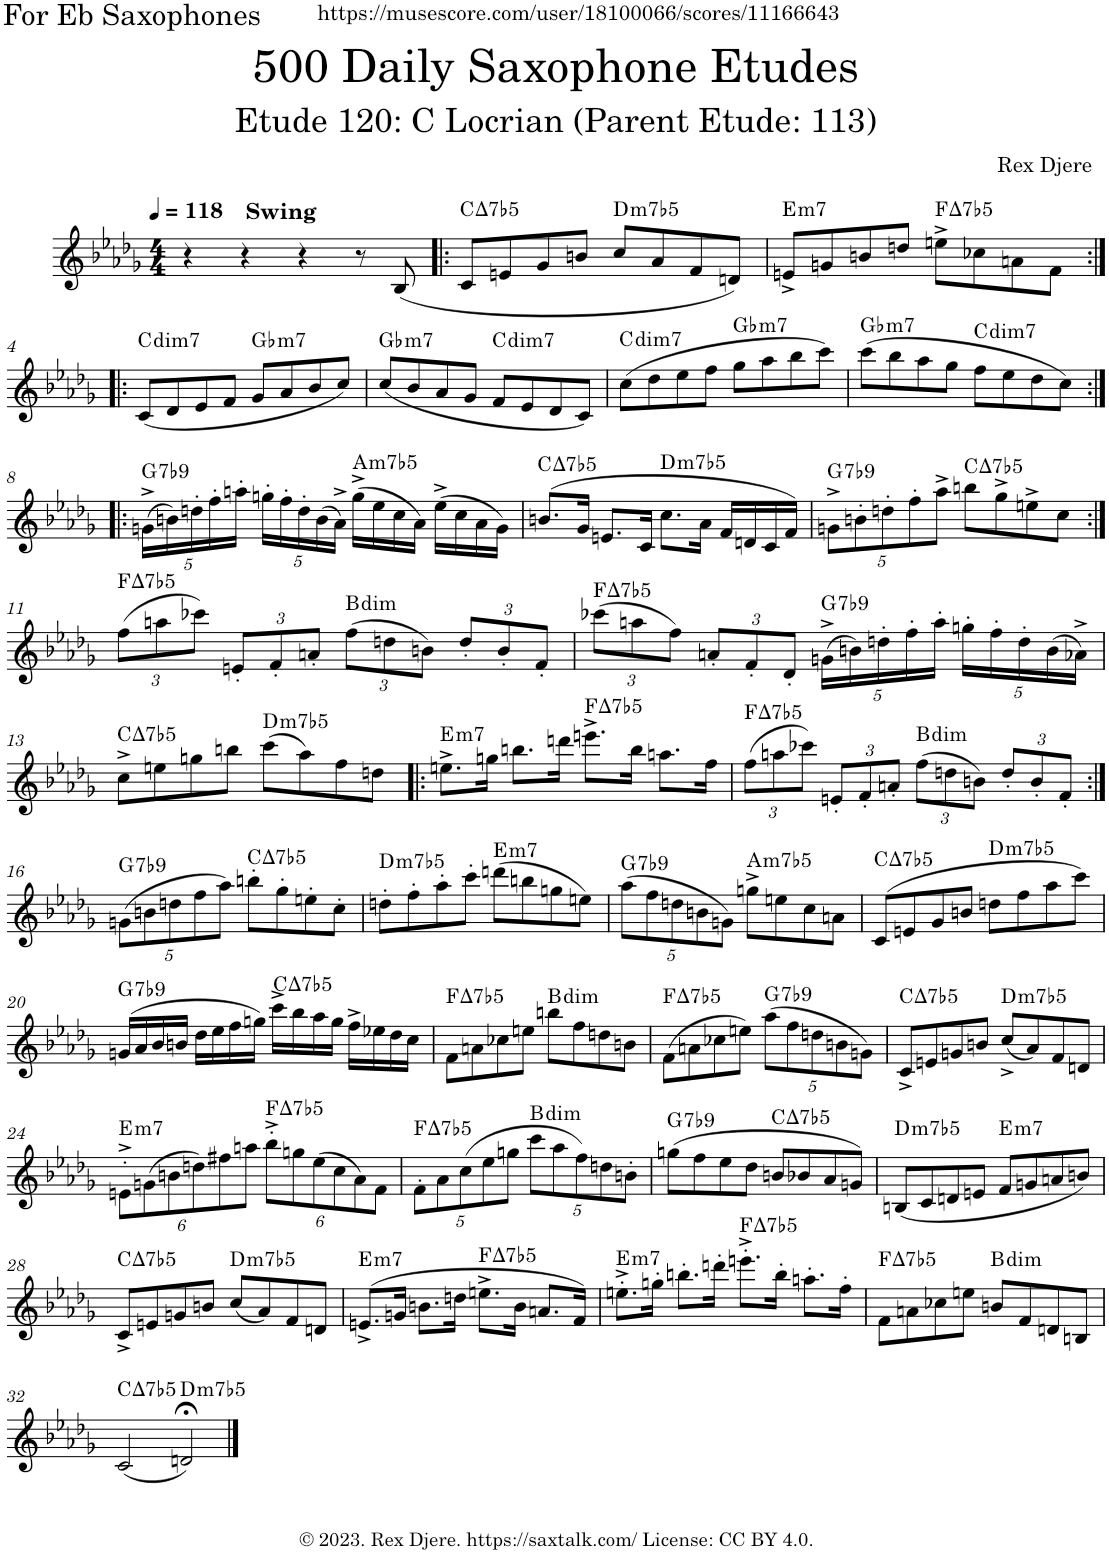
**kern	**harte
*part1	*part1
*staff1	*
*I"Alto Saxophone	*
*I'A. Sax.	*
*clefG2	*
*Trd5c9	*
*k[b-e-a-d-g-]	*
*M4/4	*
*MM118	*
=1	=1
!LO:TX:a:B:t=Swing	!
4r	.
4r	.
4r	.
8r	.
(8B-/	.
=2!|:	=2!|:
!	!LO:H:kt=7
8c/L	C:(3,b5,7)
8en/	.
8g-/	.
8bn/J	.
!	!LO:H:kt=m7b5
8cc/L	D:hdim7
8a-/	.
8f/	.
8dn/J)	.
=3	=3
!	!LO:H:kt=m7
8en^/L	E:min7
8gn/	.
8bn/	.
8ddn/J	.
!	!LO:H:kt=7
8een^\L	F:(3,b5,7)
8cc-X\	.
8an\	.
8f\J	.
!!LO:LB:g=z
=4:|!|:	=4:|!|:
*k[b-e-a-d-g-]	*
!	!LO:H:kt=dim7
(8c/L	C:dim7
8d-/	.
8e-/	.
8f/J	.
!	!LO:H:kt=m7
8g-/L	Gb:min7
8a-/	.
8b-/	.
8cc/J)	.
=5	=5
!	!LO:H:kt=m7
(8cc/L	Gb:min7
8b-/	.
8a-/	.
8g-/J	.
!	!LO:H:kt=dim7
8f/L	C:dim7
8e-/	.
8d-/	.
8c/J)	.
=6	=6
!	!LO:H:kt=dim7
(8cc\L	C:dim7
8dd-\	.
8ee-\	.
8ff\J	.
!	!LO:H:kt=m7
8gg-\L	Gb:min7
8aa-\	.
8bb-\	.
8ccc\J)	.
=7	=7
!	!LO:H:kt=m7
(8ccc\L	Gb:min7
8bb-\	.
8aa-\	.
8gg-\J	.
!	!LO:H:kt=dim7
8ff\L	C:dim7
8ee-\	.
8dd-\	.
8cc\J)	.
!!LO:LB:g=z
=8:|!|:	=8:|!|:
*Xbrackettup	*
!	!LO:H:kt=7
(20gn^\LL	G:7(b9)
20bn\)	.
20ddn'\	.
20ff'\	.
20aan'\JJ	.
20ggn'\LL	.
20ff'\	.
20dd'\	.
(20b\	.
20a-^\JJ)	.
!	!LO:H:kt=m7b5
(16gg^\LL	A:hdim7
16ee-\	.
16cc\	.
16a-\JJ)	.
(16ee-^\LL	.
16cc\	.
16a-\	.
16g\JJ)	.
=9	=9
!	!LO:H:kt=7
(8.bn/L	C:(3,b5,7)
16g-/Jk	.
8.en/L	.
16c/Jk	.
!	!LO:H:kt=m7b5
8.cc\L	D:hdim7
16a-\Jk	.
16f/LL	.
16dn/	.
16c/	.
16f/JJ)	.
=10	=10
!	!LO:H:kt=7
10gn^\L	G:7(b9)
10bn'\	.
10ddn'\	.
10ff'\	.
10aa-^\J	.
!	!LO:H:kt=7
8bbn\L	C:(3,b5,7)
8gg-^\	.
8een^\	.
8cc\J	.
!!LO:LB:g=z
=11:|!	=11:|!
!	!LO:H:kt=7
(12ff\L	F:(3,b5,7)
12aan\	.
12ccc-X\J)	.
12en'/L	.
12f'/	.
12an'/J	.
!	!LO:H:kt=dim
(12ff\L	B:dim
12ddn\	.
12bn\J)	.
12dd'/L	.
12b'/	.
12f'/J	.
=12	=12
!	!LO:H:kt=7
(12ccc-X\L	F:(3,b5,7)
12aan\	.
12ff\J)	.
12an'/L	.
12f'/	.
12d-'/J	.
!	!LO:H:kt=7
(20gn^\LL	G:7(b9)
20bn\)	.
20ddn'\	.
20ff'\	.
20aa'\JJ	.
20ggn'\LL	.
20ff'\	.
20dd'\	.
(20b\	.
20a-X^\JJ)	.
!!LO:LB:g=z
=13	=13
!	!LO:H:kt=7
8cc^\L	C:(3,b5,7)
8een\	.
8ggn\	.
8bbn\J	.
!	!LO:H:kt=m7b5
(8ccc\L	D:hdim7
8aa-\)	.
8ff\	.
8ddn\J	.
=14!|:	=14!|:
!	!LO:H:kt=m7
8.een^\L	E:min7
16ggn\Jk	.
8.bbn\L	.
16dddn\Jk	.
!	!LO:H:kt=7
8.eeen^\L	F:(3,b5,7)
16bb\Jk	.
8.aan\L	.
16ff\Jk	.
=15	=15
!	!LO:H:kt=7
(12ff\L	F:(3,b5,7)
12aan\	.
12ccc-X\J)	.
12en'/L	.
12f'/	.
12an'/J	.
!	!LO:H:kt=dim
(12ff\L	B:dim
12ddn\	.
12bn\J)	.
12dd'/L	.
12b'/	.
12f'/J	.
!!LO:LB:g=z
=16:|!	=16:|!
!	!LO:H:kt=7
(10gn\L	G:7(b9)
10bn\	.
10ddn\	.
10ff\	.
10aa-\J)	.
!	!LO:H:kt=7
8bbn'\L	C:(3,b5,7)
8gg-'\	.
8een'\	.
8cc'\J	.
=17	=17
!	!LO:H:kt=m7b5
8ddn'\L	D:hdim7
8ff'\	.
8aa-'\	.
8ccc'\J	.
!	!LO:H:kt=m7
(8dddn\L	E:min7
8bbn\	.
8ggn\	.
8een\J)	.
=18	=18
!	!LO:H:kt=7
(10aa-\L	G:7(b9)
10ff\	.
10ddn\	.
10bn\	.
10gn\J)	.
!	!LO:H:kt=m7b5
8ggn^\L	A:hdim7
8een\	.
8cc\	.
8an\J	.
=19	=19
!	!LO:H:kt=7
(8c/L	C:(3,b5,7)
8en/	.
8g-/	.
8bn/J	.
!	!LO:H:kt=m7b5
8ddn\L	D:hdim7
8ff\	.
8aa-\	.
8ccc\J)	.
!!LO:LB:g=z
=20	=20
!	!LO:H:kt=7
(16gn/LL	G:7(b9)
16a-/	.
16b-/	.
16bn/JJ	.
16dd-\LL	.
16ee-\	.
16ff\	.
16ggn\JJ)	.
!	!LO:H:kt=7
16ccc^\LL	C:(3,b5,7)
16bb-\	.
16aa-\	.
16gg\JJ	.
16ff^\LL	.
16ee-X\	.
16dd-\	.
16cc\JJ	.
=21	=21
!	!LO:H:kt=7
8f\L	F:(3,b5,7)
8an\	.
8cc-X\	.
8een\J	.
!	!LO:H:kt=dim
8bbn\L	B:dim
8ff\	.
8ddn\	.
8bn\J	.
=22	=22
!	!LO:H:kt=7
(8f\L	F:(3,b5,7)
8an\	.
8cc-X\	.
8een\J)	.
!	!LO:H:kt=7
(10aa-\L	G:7(b9)
10ff\	.
10ddn\	.
10bn\	.
10gn\J)	.
=23	=23
!	!LO:H:kt=7
8c^/L	C:(3,b5,7)
8en/	.
8gn/	.
8bn/J	.
!	!LO:H:kt=m7b5
(8cc^/L	D:hdim7
8a-/)	.
8f/	.
8dn/J	.
!!LO:LB:g=z
=24	=24
!	!LO:H:kt=m7
12en'^\L	E:min7
(12gn\	.
12bn\	.
12ddn\)	.
12ff#X\	.
12aan\J	.
!	!LO:H:kt=7
12bb-'^\L	F:(3,b5,7)
12ggn\	.
(12ee-\	.
12cc\	.
12a-\)	.
12f\J	.
=25	=25
!	!LO:H:kt=7
10f'\L	F:(3,b5,7)
10a-\	.
(10cc\	.
10ee-\	.
10ggn\J	.
!	!LO:H:kt=dim
10ccc\L	B:dim
10aa-\	.
10ff\)	.
10ddn\	.
10bn'\J	.
=26	=26
!	!LO:H:kt=7
(8ggn\L	G:7(b9)
8ff\	.
8ee-\	.
8dd-\J	.
!	!LO:H:kt=7
8bn/L	C:(3,b5,7)
8b-X/	.
8a-/	.
8gn/J)	.
=27	=27
!	!LO:H:kt=m7b5
(8Bn/L	D:hdim7
8c/	.
8dn/	.
8en/J	.
!	!LO:H:kt=m7
8f/L	E:min7
8gn/	.
8an/	.
8bn/J)	.
!!LO:LB:g=z
=28	=28
!	!LO:H:kt=7
8c^/L	C:(3,b5,7)
8en/	.
8gn/	.
8bn/J	.
!	!LO:H:kt=m7b5
(8cc/L	D:hdim7
8a-/)	.
8f/	.
8dn/J	.
=29	=29
!	!LO:H:kt=m7
(8.en^/L	E:min7
16gn/Jk	.
8.bn\L	.
16ddn\Jk	.
!	!LO:H:kt=7
8.een^\L	F:(3,b5,7)
16b\Jk	.
8.an/L	.
16f/Jk)	.
=30	=30
!	!LO:H:kt=m7
8.een'^\L	E:min7
16ggn'\Jk	.
8.bbn'\L	.
16dddn'\Jk	.
!	!LO:H:kt=7
8.eeen'^\L	F:(3,b5,7)
16bb'\Jk	.
8.aan'\L	.
16ff'\Jk	.
=31	=31
!	!LO:H:kt=7
8f\L	F:(3,b5,7)
8an\	.
8cc-X\	.
8een\J	.
!	!LO:H:kt=dim
8bn/L	B:dim
8f/	.
8dn/	.
8Bn/J	.
!!LO:LB:g=z
=32	=32
!	!LO:H:kt=7
(2c/	C:(3,b5,7)
!	!LO:H:kt=m7b5
2dn;</)	D:hdim7
==	==
*-	*-
